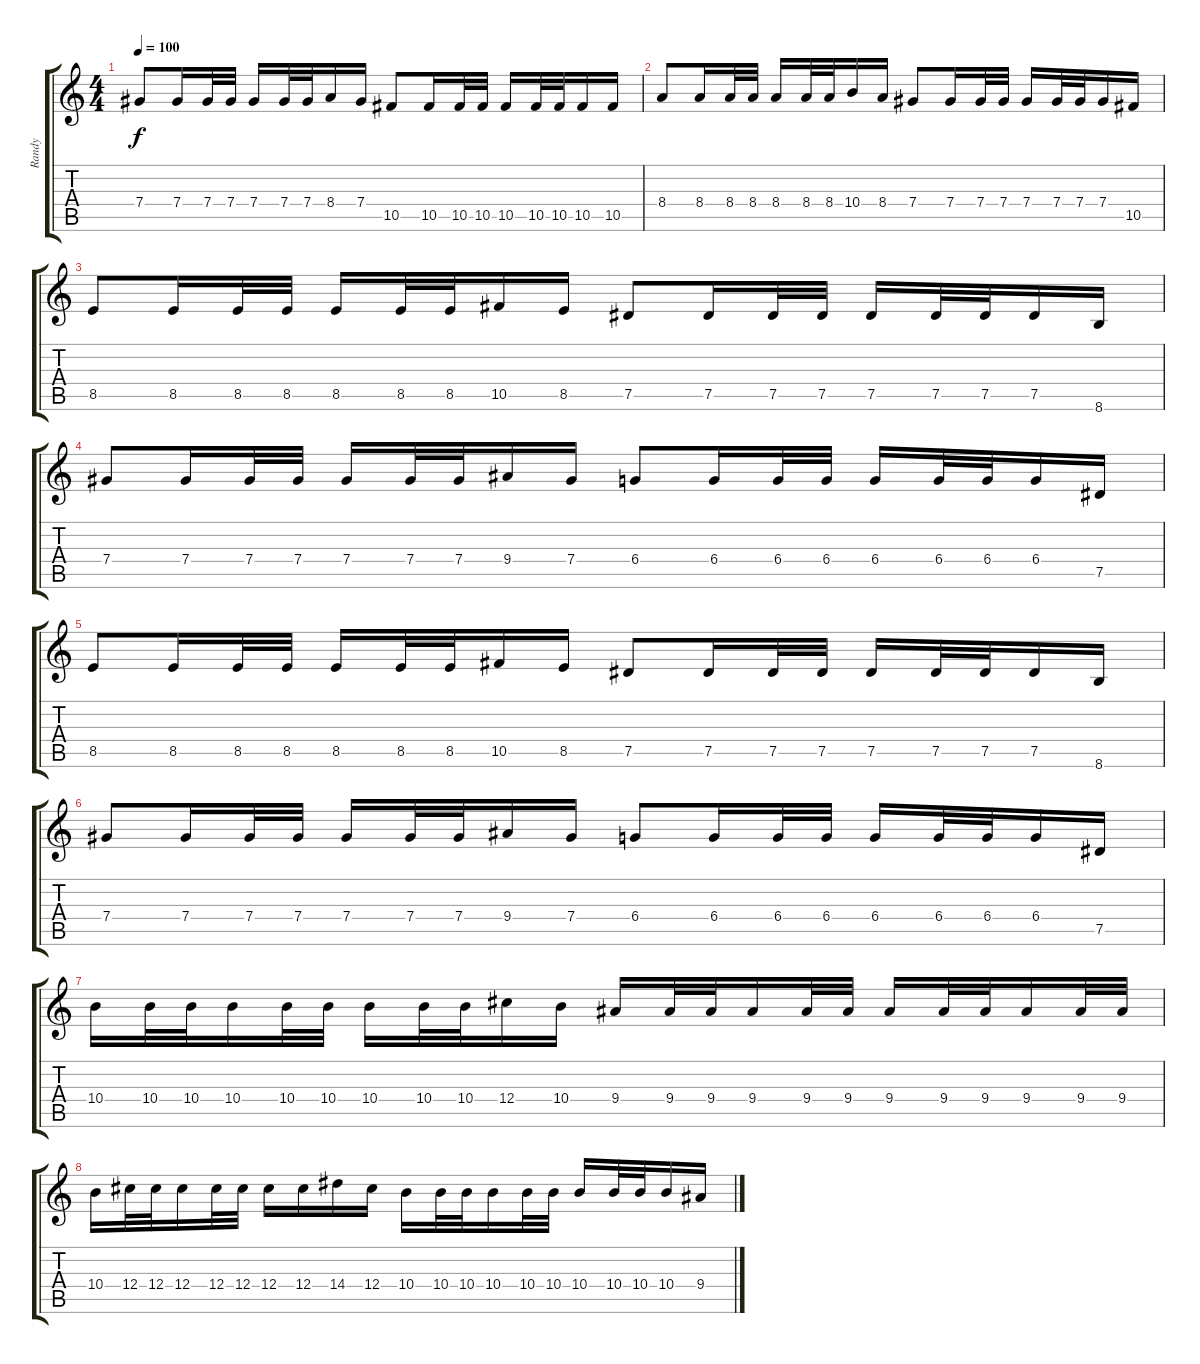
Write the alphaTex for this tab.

\track ("Randy" "Randy") {instrument distortionguitar}
\staff {score tabs}
\tuning (Eb4 Bb3 Gb3 Db3 Ab2 Eb2) {hide}
\ts (4 4)
\tempo 100
\clef g2
\ks c
7.4.8{dy f} 7.4.16 7.4.32 7.4.32 7.4.16 7.4.32 7.4.32 8.4.16 7.4.16 10.5.8 10.5.16 10.5.32 10.5.32 10.5.16 10.5.32 10.5.32 10.5.16 10.5.16 |
8.4.8 8.4.16 8.4.32 8.4.32 8.4.16 8.4.32 8.4.32 10.4.16 8.4.16 7.4.8 7.4.16 7.4.32 7.4.32 7.4.16 7.4.32 7.4.32 7.4.16 10.5.16 |
8.5.8 8.5.16 8.5.32 8.5.32 8.5.16 8.5.32 8.5.32 10.5.16 8.5.16 7.5.8 7.5.16 7.5.32 7.5.32 7.5.16 7.5.32 7.5.32 7.5.16 8.6.16 |
7.4.8 7.4.16 7.4.32 7.4.32 7.4.16 7.4.32 7.4.32 9.4.16 7.4.16 6.4.8 6.4.16 6.4.32 6.4.32 6.4.16 6.4.32 6.4.32 6.4.16 7.5.16 |
8.5.8 8.5.16 8.5.32 8.5.32 8.5.16 8.5.32 8.5.32 10.5.16 8.5.16 7.5.8 7.5.16 7.5.32 7.5.32 7.5.16 7.5.32 7.5.32 7.5.16 8.6.16 |
7.4.8 7.4.16 7.4.32 7.4.32 7.4.16 7.4.32 7.4.32 9.4.16 7.4.16 6.4.8 6.4.16 6.4.32 6.4.32 6.4.16 6.4.32 6.4.32 6.4.16 7.5.16 |
10.4.16 10.4.32 10.4.32 10.4.16 10.4.32 10.4.32 10.4.16 10.4.32 10.4.32 12.4.16 10.4.16 9.4.16 9.4.32 9.4.32 9.4.16 9.4.32 9.4.32 9.4.16 9.4.32 9.4.32 9.4.16 9.4.32 9.4.32 |
10.4.16 12.4.32 12.4.32 12.4.16 12.4.32 12.4.32 12.4.16 12.4.16 14.4.16 12.4.16 10.4.16 10.4.32 10.4.32 10.4.16 10.4.32 10.4.32 10.4.16 10.4.32 10.4.32 10.4.16 9.4.16
